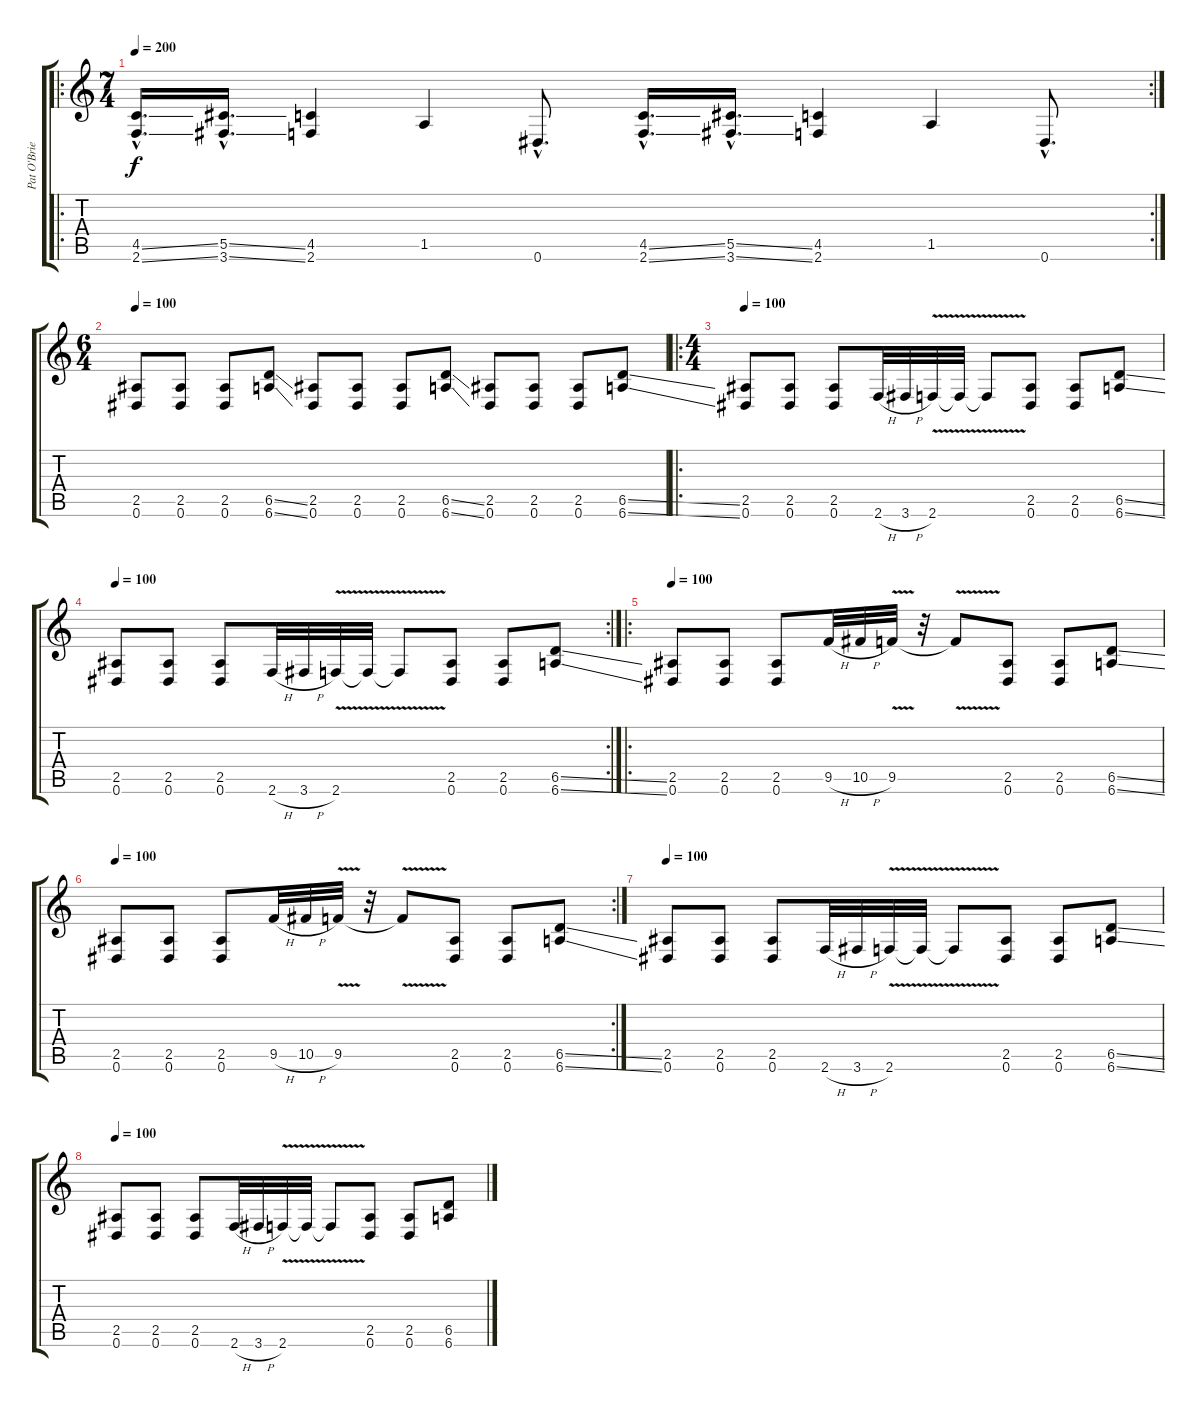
\track ("Pat O'Brien" "Pat O'Brie") {instrument distortionguitar}
\staff {score tabs}
\tuning (Eb4 Bb3 Gb3 Db3 Ab2 Eb2) {hide}
\ro
\rc 2
\ts (7 4)
\tempo 200
\clef g2
\ks c
(4.5{ss hac} 2.6{ss hac}).16{d dy f} (5.5{ss hac} 3.6{ss hac}).16{d} (4.5 2.6).4 1.5.4 0.6{hac}.8{d} (4.5{ss hac} 2.6{ss hac}).16{d} (5.5{ss hac} 3.6{ss hac}).16{d} (4.5 2.6).4 1.5.4 0.6{hac}.8{d} |
\ts (6 4)
\tempo 100
(2.5 0.6).8 (2.5 0.6).8 (2.5 0.6).8 (6.5{ss} 6.6{ss}).8 (2.5 0.6).8 (2.5 0.6).8 (2.5 0.6).8 (6.5{ss} 6.6{ss}).8 (2.5 0.6).8 (2.5 0.6).8 (2.5 0.6).8 (6.5{ss} 6.6{ss}).8 |
\ro
\ts (4 4)
\tempo 120
\tempo 100
(2.5 0.6).8 (2.5 0.6).8 (2.5 0.6).8 2.6{h}.32 3.6{h}.32 2.6{v}.32 2.6{v t}.32 2.6{t}.8 (2.5 0.6).8 (2.5 0.6).8 (6.5{ss} 6.6{ss}).8 |
\rc 2
\tempo 120
\tempo 100
(2.5 0.6).8 (2.5 0.6).8 (2.5 0.6).8 2.6{h}.32 3.6{h}.32 2.6{v}.32 2.6{v t}.32 2.6{t}.8 (2.5 0.6).8 (2.5 0.6).8 (6.5{ss} 6.6{ss}).8 |
\ro
\tempo 120
\tempo 100
(2.5 0.6).8 (2.5 0.6).8 (2.5 0.6).8 9.5{h}.32 10.5{h}.32 9.5{v}.32 r.32 9.5{t}.8 (2.5 0.6).8 (2.5 0.6).8 (6.5{ss} 6.6{ss}).8 |
\rc 2
\tempo 120
\tempo 100
(2.5 0.6).8 (2.5 0.6).8 (2.5 0.6).8 9.5{h}.32 10.5{h}.32 9.5{v}.32 r.32 9.5{t}.8 (2.5 0.6).8 (2.5 0.6).8 (6.5{ss} 6.6{ss}).8 |
\tempo 120
\tempo 100
(2.5 0.6).8 (2.5 0.6).8 (2.5 0.6).8 2.6{h}.32 3.6{h}.32 2.6{v}.32 2.6{v t}.32 2.6{t}.8 (2.5 0.6).8 (2.5 0.6).8 (6.5{ss} 6.6{ss}).8 |
\tempo 120
\tempo 100
(2.5 0.6).8 (2.5 0.6).8 (2.5 0.6).8 2.6{h}.32 3.6{h}.32 2.6{v}.32 2.6{v t}.32 2.6{t}.8 (2.5 0.6).8 (2.5 0.6).8 (6.5{ss} 6.6{ss}).8
